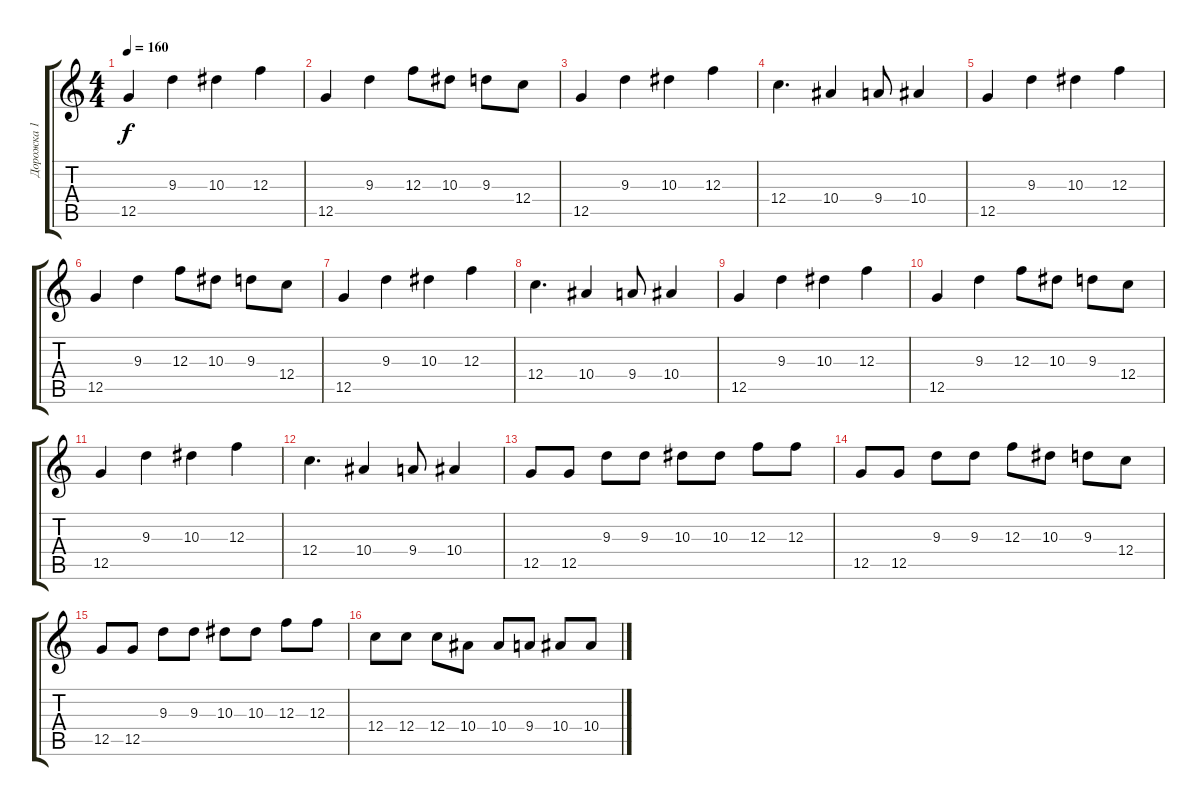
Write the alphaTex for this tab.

\track ("Дорожка 1" "Дорожка 1") {instrument overdrivenguitar}
\staff {score tabs}
\tuning (D4 A3 F3 C3 G2 D2) {hide}
\ts (4 4)
\tempo 160
\clef g2
\ks c
12.5.4{dy f} 9.3.4 10.3.4 12.3.4 |
12.5.4 9.3.4 12.3.8 10.3.8 9.3.8 12.4.8 |
12.5.4 9.3.4 10.3.4 12.3.4 |
12.4.4{d} 10.4.4 9.4.8 10.4.4 |
12.5.4 9.3.4 10.3.4 12.3.4 |
12.5.4 9.3.4 12.3.8 10.3.8 9.3.8 12.4.8 |
12.5.4 9.3.4 10.3.4 12.3.4 |
12.4.4{d} 10.4.4 9.4.8 10.4.4 |
12.5.4 9.3.4 10.3.4 12.3.4 |
12.5.4 9.3.4 12.3.8 10.3.8 9.3.8 12.4.8 |
12.5.4 9.3.4 10.3.4 12.3.4 |
12.4.4{d} 10.4.4 9.4.8 10.4.4 |
12.5.8 12.5.8 9.3.8 9.3.8 10.3.8 10.3.8 12.3.8 12.3.8 |
12.5.8 12.5.8 9.3.8 9.3.8 12.3.8 10.3.8 9.3.8 12.4.8 |
12.5.8 12.5.8 9.3.8 9.3.8 10.3.8 10.3.8 12.3.8 12.3.8 |
12.4.8 12.4.8 12.4.8 10.4.8 10.4.8 9.4.8 10.4.8 10.4.8
